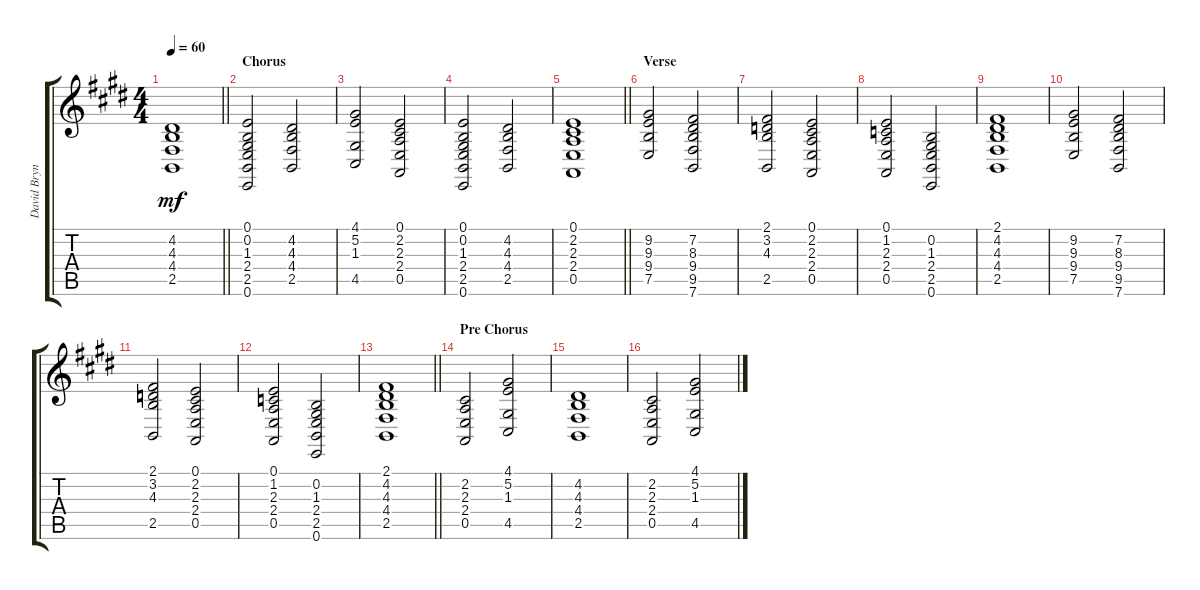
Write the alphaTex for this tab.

\track ("David Bryne" "David Bryn") {instrument synthstrings2}
\staff {score tabs}
\tuning (E4 B3 G3 D3 A2 E2) {hide}
\ts (4 4)
\tempo 60
\clef g2
\barLineRight lightlight
\ks e
(4.2 4.3 4.4 2.5).1{dy mf} |
\section ("" "Chorus")
(0.1 0.2 1.3 2.4 2.5 0.6).2 (4.2 4.3 4.4 2.5).2 |
(4.1 5.2 1.3 4.5).2 (0.1 2.2 2.3 2.4 0.5).2 |
(0.1 0.2 1.3 2.4 2.5 0.6).2 (4.2 4.3 4.4 2.5).2 |
\barLineRight lightlight
(0.1 2.2 2.3 2.4 0.5).1 |
\section ("" "Verse")
(9.2 9.3 9.4 7.5).2 (7.2 8.3 9.4 9.5 7.6).2 |
(2.1 3.2 4.3 2.5).2 (0.1 2.2 2.3 2.4 0.5).2 |
(0.1 1.2 2.3 2.4 0.5).2 (0.2 1.3 2.4 2.5 0.6).2 |
(2.1 4.2 4.3 4.4 2.5).1 |
(9.2 9.3 9.4 7.5).2 (7.2 8.3 9.4 9.5 7.6).2 |
(2.1 3.2 4.3 2.5).2 (0.1 2.2 2.3 2.4 0.5).2 |
(0.1 1.2 2.3 2.4 0.5).2 (0.2 1.3 2.4 2.5 0.6).2 |
\barLineRight lightlight
(2.1 4.2 4.3 4.4 2.5).1 |
\section ("" "Pre Chorus")
(2.2 2.3 2.4 0.5).2 (4.1 5.2 1.3 4.5).2 |
(4.2 4.3 4.4 2.5).1 |
(2.2 2.3 2.4 0.5).2 (4.1 5.2 1.3 4.5).2
